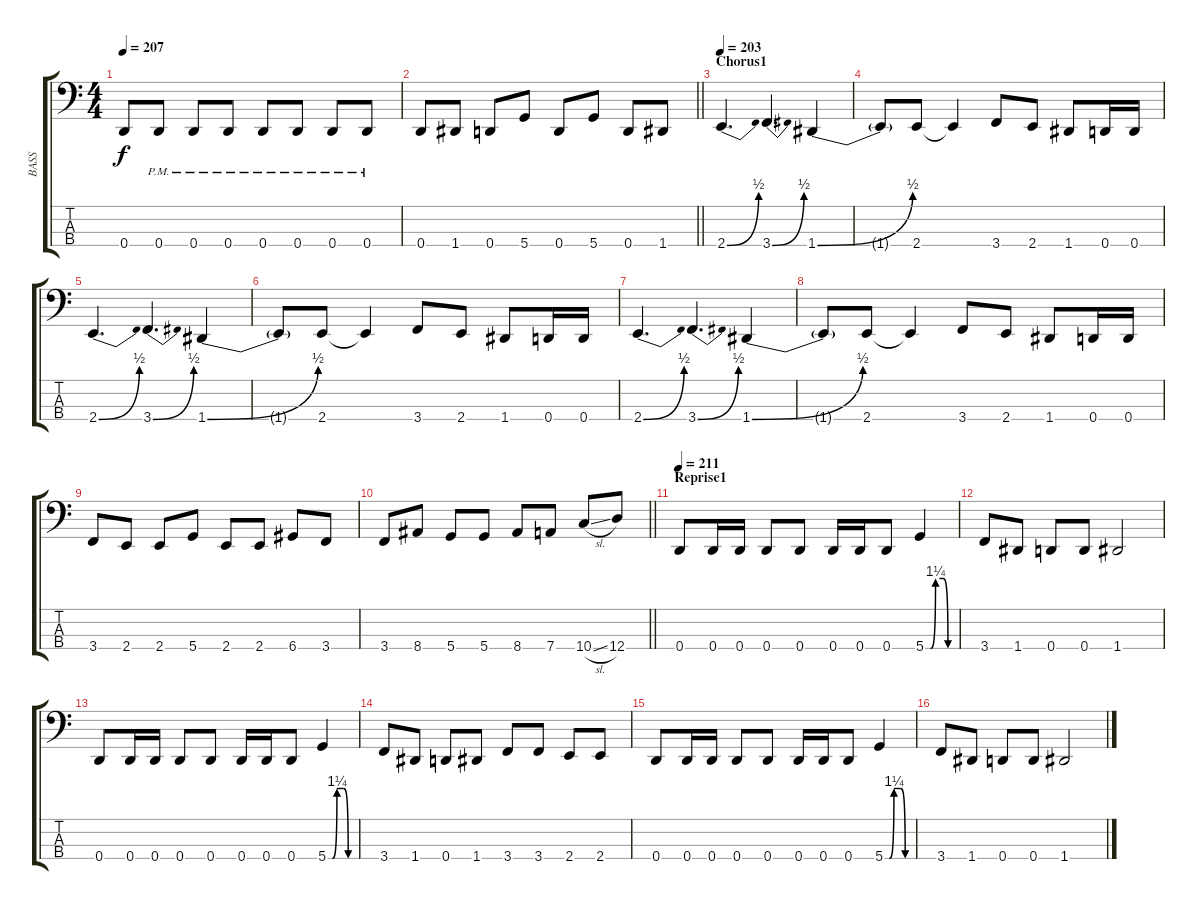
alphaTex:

\track ("BASS" "BASS") {instrument electricbasspick}
\staff {score tabs}
\tuning (G2 D2 A1 D1) {hide}
\ts (4 4)
\tempo 207
\clef f4
\ks c
0.4.8{dy f} 0.4{pm}.8 0.4{pm}.8 0.4{pm}.8 0.4{pm}.8 0.4{pm}.8 0.4{pm}.8 0.4{pm}.8 |
\barLineRight lightlight
0.4.8 1.4.8 0.4.8 5.4.8 0.4.8 5.4.8 0.4.8 1.4.8 |
\section ("" "Chorus1")
\tempo 203
2.4{be (bend 0 0 60 2)}.4{d} 3.4{be (bend 0 0 60 2)}.4{d} 1.4{be (bend 0 0 60 2)}.4 |
1.4{t}.8 2.4.8 2.4{t}.4 3.4.8 2.4.8 1.4.8 0.4.16 0.4.16 |
2.4{be (bend 0 0 60 2)}.4{d} 3.4{be (bend 0 0 60 2)}.4{d} 1.4{be (bend 0 0 60 2)}.4 |
1.4{t}.8 2.4.8 2.4{t}.4 3.4.8 2.4.8 1.4.8 0.4.16 0.4.16 |
2.4{be (bend 0 0 60 2)}.4{d} 3.4{be (bend 0 0 60 2)}.4{d} 1.4{be (bend 0 0 60 2)}.4 |
1.4{t}.8 2.4.8 2.4{t}.4 3.4.8 2.4.8 1.4.8 0.4.16 0.4.16 |
3.4.8 2.4.8 2.4.8 5.4.8 2.4.8 2.4.8 6.4.8 3.4.8 |
\barLineRight lightlight
3.4.8 8.4.8 5.4.8 5.4.8 8.4.8 7.4.8 10.4{sl}.8 12.4.8 |
\section ("" "Reprise1")
\tempo 211
0.4.8 0.4.16 0.4.16 0.4.8 0.4.8 0.4.16 0.4.16 0.4.8 5.4{be (custom 0 0 10 0 20 5 35 5 45 0 60 0)}.4 |
3.4.8 1.4.8 0.4.8 0.4.8 1.4.2 |
0.4.8 0.4.16 0.4.16 0.4.8 0.4.8 0.4.16 0.4.16 0.4.8 5.4{be (custom 0 0 10 0 20 5 35 5 45 0 60 0)}.4 |
3.4.8 1.4.8 0.4.8 1.4.8 3.4.8 3.4.8 2.4.8 2.4.8 |
0.4.8 0.4.16 0.4.16 0.4.8 0.4.8 0.4.16 0.4.16 0.4.8 5.4{be (custom 0 0 10 0 20 5 35 5 45 0 60 0)}.4 |
3.4.8 1.4.8 0.4.8 0.4.8 1.4.2
